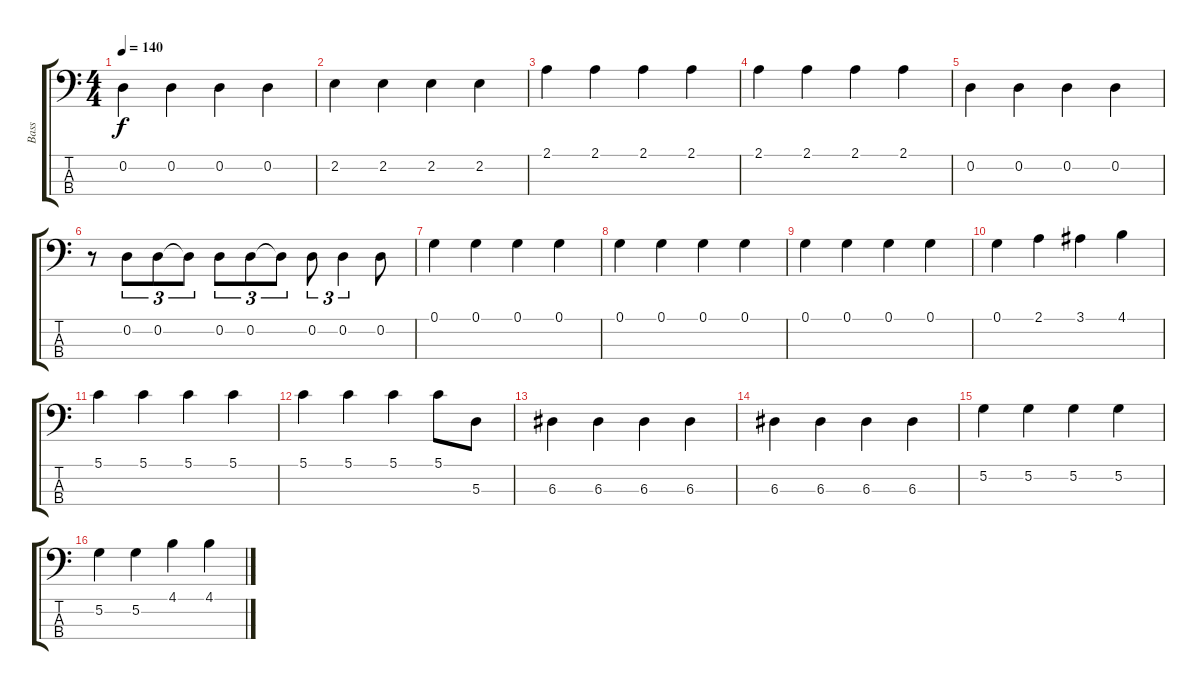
\track ("Bass" "Bass") {instrument fretlessbass}
\staff {score tabs}
\tuning (G2 D2 A1 E1) {hide}
\ts (4 4)
\tempo 140
\clef f4
\ks c
0.2.4{dy f} 0.2.4 0.2.4 0.2.4 |
2.2.4 2.2.4 2.2.4 2.2.4 |
2.1.4 2.1.4 2.1.4 2.1.4 |
2.1.4 2.1.4 2.1.4 2.1.4 |
0.2.4 0.2.4 0.2.4 0.2.4 |
r.8 0.2.8{tu (3 2)} 0.2.8{tu (3 2)} 0.2{t}.8{tu (3 2)} 0.2.8{tu (3 2)} 0.2.8{tu (3 2)} 0.2{t}.8{tu (3 2)} 0.2.8{tu (3 2)} 0.2.4{tu (3 2)} 0.2.8 |
0.1.4 0.1.4 0.1.4 0.1.4 |
0.1.4 0.1.4 0.1.4 0.1.4 |
0.1.4 0.1.4 0.1.4 0.1.4 |
0.1.4 2.1.4 3.1.4 4.1.4 |
5.1.4 5.1.4 5.1.4 5.1.4 |
5.1.4 5.1.4 5.1.4 5.1.8 5.3.8 |
6.3.4 6.3.4 6.3.4 6.3.4 |
6.3.4 6.3.4 6.3.4 6.3.4 |
5.2.4 5.2.4 5.2.4 5.2.4 |
5.2.4 5.2.4 4.1.4 4.1.4
